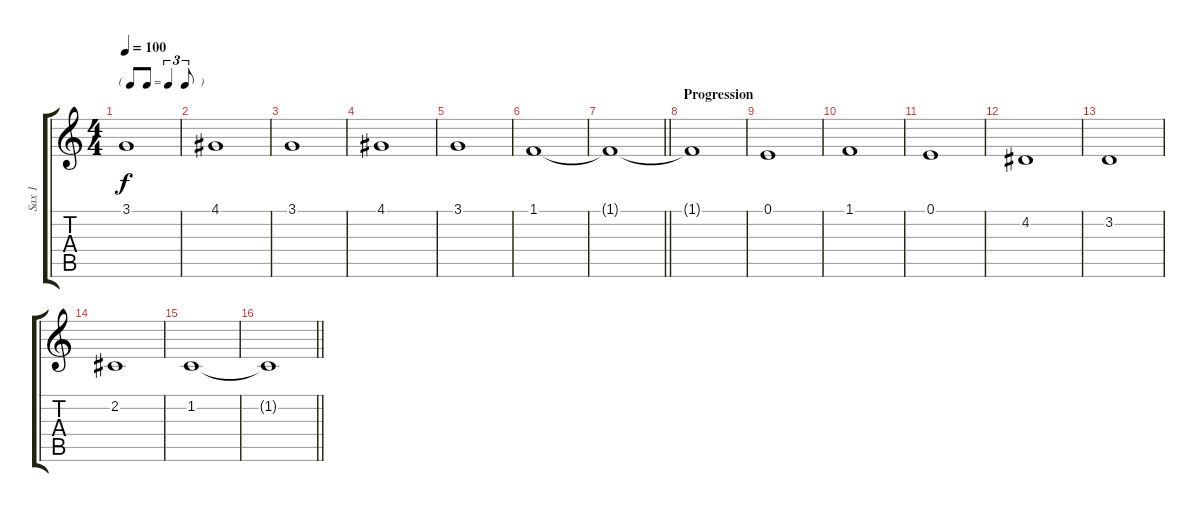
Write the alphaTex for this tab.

\track ("Sax 1" "Sax 1") {instrument altosax}
\staff {score tabs}
\tuning (E4 B3 G3 D3 A2 E2) {hide}
\ts (4 4)
\tf triplet8th
\tempo 100
\clef g2
\ks c
3.1.1{dy f} |
4.1.1 |
3.1.1 |
4.1.1 |
3.1.1 |
1.1.1 |
\barLineRight lightlight
1.1{t}.1 |
\section ("" "Progression")
1.1{t}.1 |
0.1.1 |
1.1.1 |
0.1.1 |
4.2.1 |
3.2.1{volume 14} |
2.2.1 |
1.2.1 |
\barLineRight lightlight
1.2{t}.1
